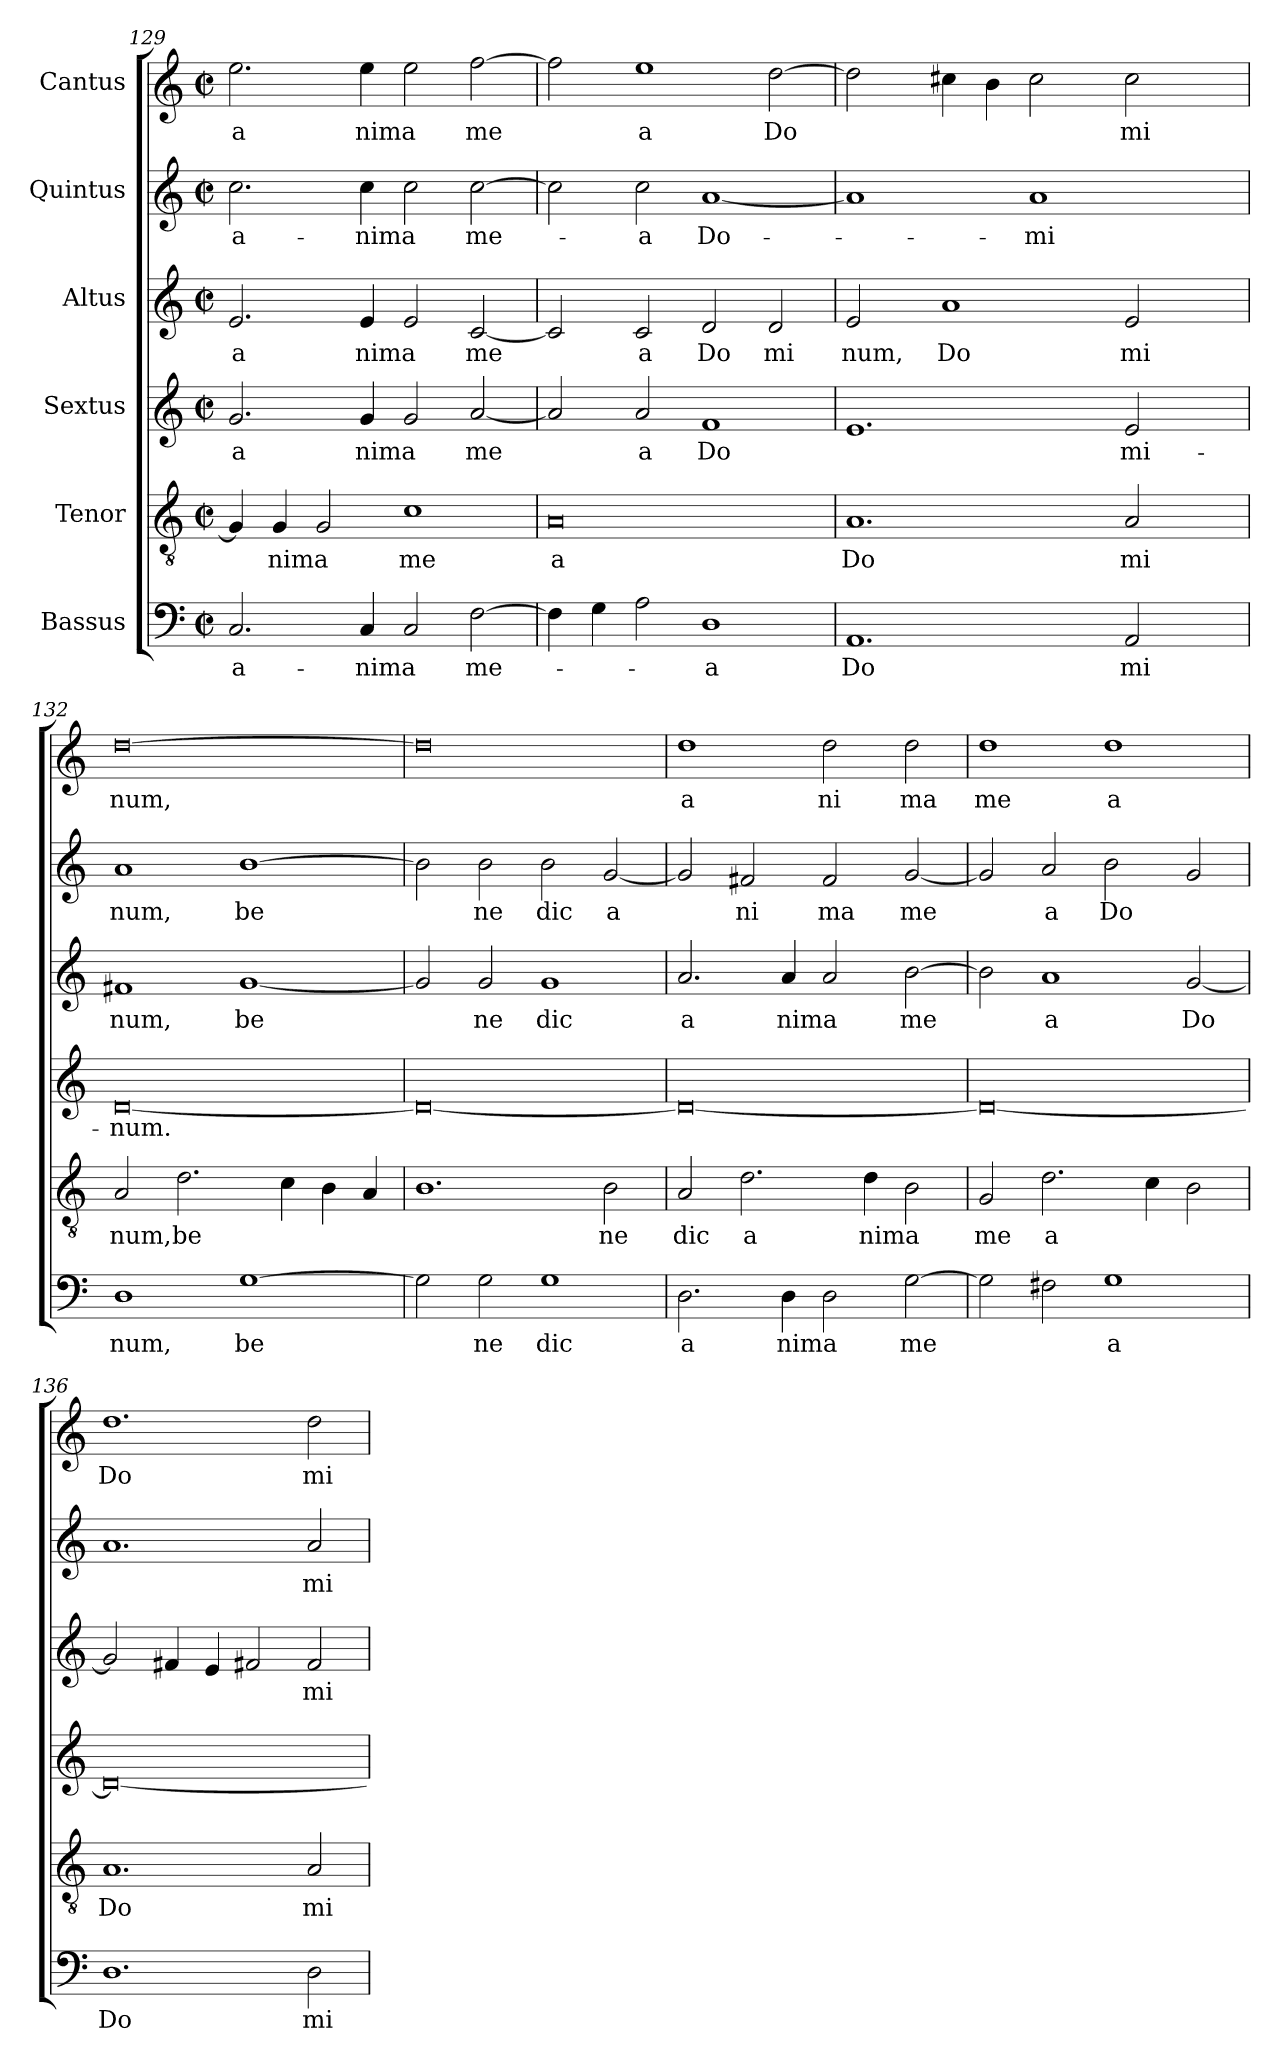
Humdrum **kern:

**kern	**text	**kern	**text	**kern	**text	**kern	**text	**kern	**text	**kern	**text
*part6	*part6	*part5	*part5	*part4	*part4	*part3	*part3	*part2	*part2	*part1	*part1
*staff6	*staff6	*staff5	*staff5	*staff4	*staff4	*staff3	*staff3	*staff2	*staff2	*staff1	*staff1
*I"Bassus	*	*I"Tenor	*	*I"Sextus	*	*I"Altus	*	*I"Quintus	*	*I"Cantus	*
*clefF4	*	*clefGv2	*	*clefG2	*	*clefG2	*	*clefG2	*	*clefG2	*
*	*	*	*	*k[]	*	*	*	*	*	*	*
*	*	*	*	*C:	*	*	*	*	*	*	*
*M2/2	*	*M2/2	*	*M2/2	*	*M2/2	*	*M2/2	*	*M2/2	*
*met(c|)	*	*met(c|)	*	*met(c|)	*	*met(c|)	*	*met(c|)	*	*met(c|)	*
=129	=129	=129	=129	=129	=129	=129	=129	=129	=129	=129	=129
!	!LO:LY:b:cj	!	!	!	!LO:LY:b:cj	!	!LO:LY:b:cj	!	!LO:LY:b:cj	!	!LO:LY:b:cj
2.C/	a-	4G/]	.	2.g/	a	2.e/	a	2.cc\	a-	2.ee\	a
!	!	!	!LO:LY:b	!	!	!	!	!	!	!	!
.	.	4G/	nima	.	.	.	.	.	.	.	.
.	.	2G/	.	.	.	.	.	.	.	.	.
!	!LO:LY:b	!	!	!	!LO:LY:b	!	!LO:LY:b	!	!LO:LY:b	!	!LO:LY:b
4C/	-nima	.	.	4g/	nima	4e/	nima	4cc\	-nima	4ee\	nima
!	!	!	!LO:LY:b:cj	!	!	!	!	!	!	!	!
2C/	.	1c	me	2g/	.	2e/	.	2cc\	.	2ee\	.
!	!LO:LY:b	!	!	!	!LO:LY:b	!	!LO:LY:b	!	!LO:LY:b	!	!LO:LY:b
[>2F\	me-	.	.	[<2a/	me	[<2c/	me	[>2cc\	me-	[>2ff\	me
=130	=130	=130	=130	=130	=130	=130	=130	=130	=130	=130	=130
!	!	!	!LO:LY:b:cj	!	!	!	!	!	!	!	!
4F\]	.	0A	a	2a/]	.	2c/]	.	2cc\]	.	2ff\]	.
4G\	.	.	.	.	.	.	.	.	.	.	.
!	!	!	!	!	!LO:LY:b:cj	!	!LO:LY:b:cj	!	!LO:LY:b:cj	!	!LO:LY:b:cj
2A\	.	.	.	2a/	a	2c/	a	2cc\	-a	1ee	a
!	!LO:LY:b:cj	!	!	!	!LO:LY:b:cj	!	!LO:LY:b:cj	!	!LO:LY:b:cj	!	!
1D	-a	.	.	1f	Do	2d/	Do	[>1a	Do-	.	.
!	!	!	!	!	!	!	!LO:LY:b:cj	!	!	!	!LO:LY:b
.	.	.	.	.	.	2d/	mi	.	.	[>2dd\	Do
!!LO:LB:g=z
=131	=131	=131	=131	=131	=131	=131	=131	=131	=131	=131	=131
!	!LO:LY:b:cj	!	!LO:LY:b:cj	!	!	!	!LO:LY:b:cj	!	!	!	!
*	*	*	*	*^	*	*^	*	*	*	*^	*
1.AA	Do	1.A	Do	1.e	32.ryy	.	2e/	4.ryy	num,	1a]	.	2dd\]	32.ryy	.
.	.	.	.	.	1ryy	.	.	.	.	.	.	.	1ryy	.
.	.	.	.	.	.	.	.	1ryy	.	.	.	.	.	.
!	!	!	!	!	!	!	!	!	!LO:LY:b:cj	!	!	!	!	!
.	.	.	.	.	.	.	1a	.	Do	.	.	4cc#\	.	.
.	.	.	.	.	.	.	.	.	.	.	.	4b\	.	.
!	!	!	!	!	!	!	!	!	!	!	!LO:LY:b:cj	!	!	!
.	.	.	.	.	.	.	.	.	.	1a	-mi	2cc#\	.	.
.	.	.	.	.	2ryy	.	.	.	.	.	.	.	2ryy	.
.	.	.	.	.	.	.	.	2ryy	.	.	.	.	.	.
!	!LO:LY:b:cj	!	!LO:LY:b:cj	!	!	!LO:LY:b:cj	!	!	!LO:LY:b:cj	!	!	!	!	!LO:LY:b:cj
2AA/	mi	2A/	mi	2e/	.	mi-	2e/	.	mi	.	.	2cc#\	.	mi
.	.	.	.	.	4ryy	.	.	.	.	.	.	.	4ryy	.
.	.	.	.	.	8ryy	.	.	.	.	.	.	.	8ryy	.
.	.	.	.	.	.	.	.	8ryy	.	.	.	.	.	.
.	.	.	.	.	16ryy	.	.	.	.	.	.	.	16ryy	.
.	.	.	.	.	64ryy	.	.	.	.	.	.	.	64ryy	.
=132	=132	=132	=132	=132	=132	=132	=132	=132	=132	=132	=132	=132	=132	=132
!	!LO:LY:b:cj	!	!LO:LY:b:cj	!	!	!LO:LY:b	!	!	!LO:LY:b:cj	!	!LO:LY:b:cj	!	!	!LO:LY:b
*	*	*	*	*v	*v	*	*	*	*	*	*	*v	*v	*
*	*	*	*	*	*	*v	*v	*	*	*	*	*
1D	num,	2A/	num,	[<0d	-num.	1f#X	num,	1a	num,	[>0dd	num,
!	!	!	!LO:LY:b:cj	!	!	!	!	!	!	!	!
.	.	2.d\	be	.	.	.	.	.	.	.	.
!	!LO:LY:b:cj	!	!	!	!	!	!LO:LY:b:cj	!	!LO:LY:b:cj	!	!
[>1G	be	.	.	.	.	[<1g	be	[>1b	be	.	.
.	.	4c\	.	.	.	.	.	.	.	.	.
.	.	4B\	.	.	.	.	.	.	.	.	.
.	.	4A/	.	.	.	.	.	.	.	.	.
=133	=133	=133	=133	=133	=133	=133	=133	=133	=133	=133	=133
2G\]	.	1.B	.	0d_<	.	2g/]	.	2b\]	.	0dd]	.
!	!LO:LY:b:cj	!	!	!	!	!	!LO:LY:b:cj	!	!LO:LY:b:cj	!	!
2G\	ne	.	.	.	.	2g/	ne	2b\	ne	.	.
!	!LO:LY:b:cj	!	!	!	!	!	!LO:LY:b:cj	!	!LO:LY:b:cj	!	!
1G	dic	.	.	.	.	1g	dic	2b\	dic	.	.
!	!	!	!LO:LY:b:cj	!	!	!	!	!	!LO:LY:b:cj	!	!
.	.	2B\	ne	.	.	.	.	[<2g/	a	.	.
=134	=134	=134	=134	=134	=134	=134	=134	=134	=134	=134	=134
!	!LO:LY:b:cj	!	!LO:LY:b:cj	!	!	!	!LO:LY:b:cj	!	!	!	!LO:LY:b:cj
2.D\	a	2A/	dic	0d_<	.	2.a/	a	2g/]	.	1dd	a
!	!	!	!LO:LY:b:cj	!	!	!	!	!	!LO:LY:b:cj	!	!
.	.	2.d\	a	.	.	.	.	2f#X/	ni	.	.
!	!LO:LY:b	!	!	!	!	!	!LO:LY:b	!	!	!	!
4D\	nima	.	.	.	.	4a/	nima	.	.	.	.
!	!	!	!	!	!	!	!	!	!LO:LY:b:cj	!	!LO:LY:b:cj
2D\	.	.	.	.	.	2a/	.	2f#/	ma	2dd\	ni
!	!	!	!LO:LY:b	!	!	!	!	!	!	!	!
.	.	4d\	nima	.	.	.	.	.	.	.	.
!	!LO:LY:b	!	!	!	!	!	!LO:LY:b	!	!LO:LY:b	!	!LO:LY:b:cj
[>2G\	me	2B\	.	.	.	[>2b\	me	[<2g/	me	2dd\	ma
=135	=135	=135	=135	=135	=135	=135	=135	=135	=135	=135	=135
!	!	!	!LO:LY:b:cj	!	!	!	!	!	!	!	!LO:LY:b:cj
2G\]	.	2G/	me	0d_<	.	2b\]	.	2g/]	.	1dd	me
!	!	!	!LO:LY:b:cj	!	!	!	!LO:LY:b:cj	!	!LO:LY:b:cj	!	!
2F#\	.	2.d\	a	.	.	1a	a	2a/	a	.	.
!	!LO:LY:b:cj	!	!	!	!	!	!	!	!LO:LY:b	!	!LO:LY:b:cj
1G	a	.	.	.	.	.	.	2b\	Do	1dd	a
.	.	4c\	.	.	.	.	.	.	.	.	.
!	!	!	!	!	!	!	!LO:LY:b	!	!	!	!
.	.	2B\	.	.	.	[<2g/	Do	2g/	.	.	.
=136	=136	=136	=136	=136	=136	=136	=136	=136	=136	=136	=136
!	!LO:LY:b:cj	!	!LO:LY:b:cj	!	!	!	!	!	!	!	!LO:LY:b:cj
1.D	Do	1.A	Do	0d_<	.	2g/]	.	1.a	.	1.dd	Do
.	.	.	.	.	.	4f#/	.	.	.	.	.
.	.	.	.	.	.	4e/	.	.	.	.	.
.	.	.	.	.	.	2f#X/	.	.	.	.	.
!	!LO:LY:b:cj	!	!LO:LY:b:cj	!	!	!	!LO:LY:b:cj	!	!LO:LY:b:cj	!	!LO:LY:b:cj
2D\	mi	2A/	mi	.	.	2f#/	mi	2a/	mi	2dd\	mi
=	=	=	=	=	=	=	=	=	=	=	=
*-	*-	*-	*-	*-	*-	*-	*-	*-	*-	*-	*-
